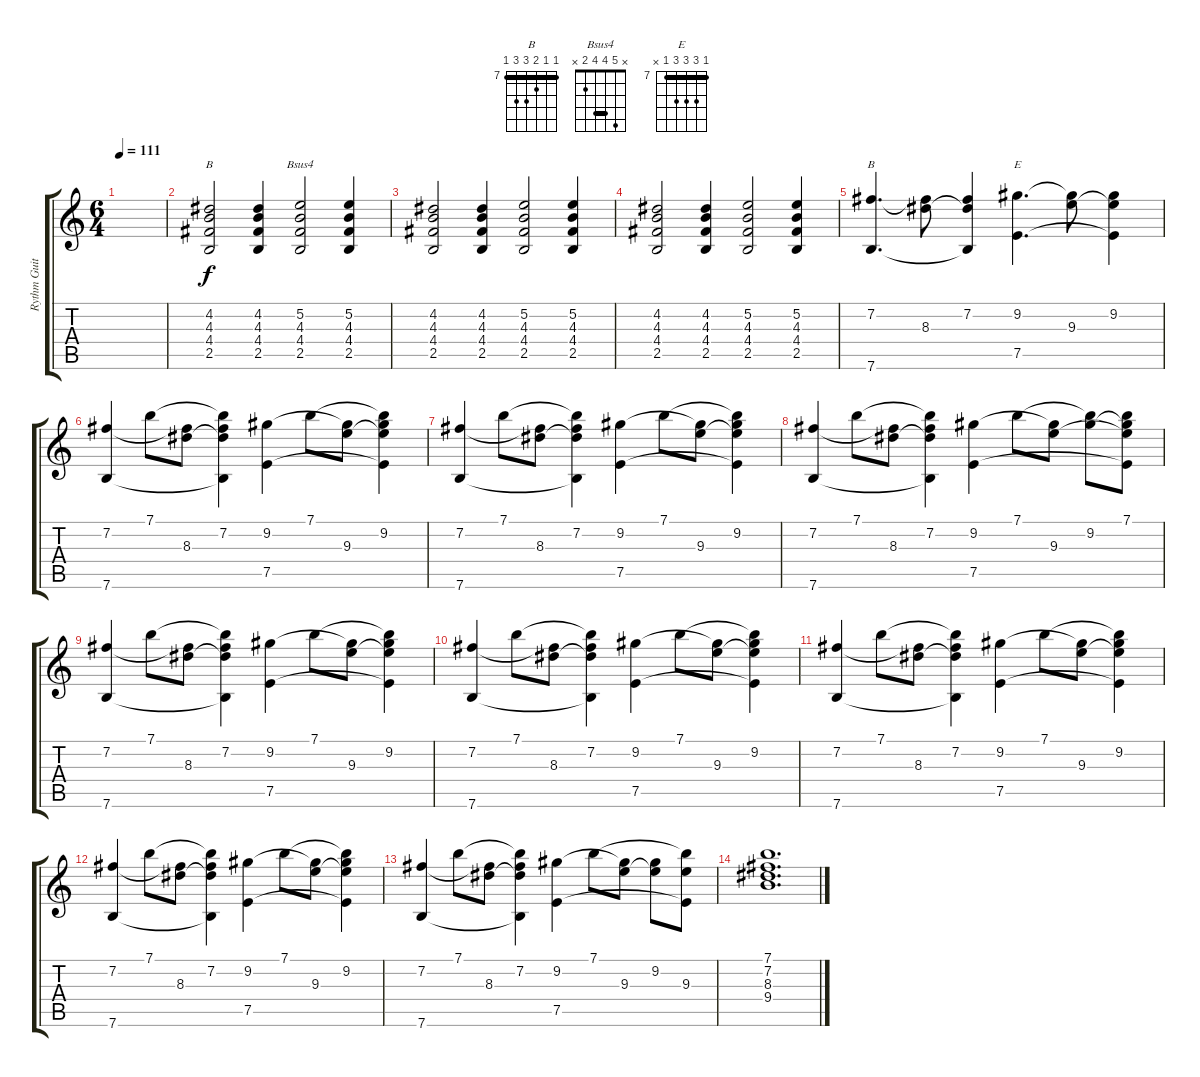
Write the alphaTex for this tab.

\track ("Rythm Guitar" "Rythm Guit") {instrument electricguitarjazz}
\staff {score tabs}
\tuning (E4 B3 G3 D3 A2 E2) {hide}
\chord ("B" x 4 4 4 2 x) {barre 4}
\chord ("Bsus4" x 5 4 4 2 x) {barre 4}
\chord ("B" 7 7 8 9 9 7) {firstfret 7 barre 7}
\chord ("E" 7 9 9 9 7 x) {firstfret 7 barre 7}
\ts (6 4)
\tempo 111
\clef g2
\ks c
|
(4.2 4.3 4.4 2.5).2{ch "B"} (4.2 4.3 4.4 2.5).4 (5.2 4.3 4.4 2.5).2{ch "Bsus4"} (5.2 4.3 4.4 2.5).4 |
(4.2 4.3 4.4 2.5).2 (4.2 4.3 4.4 2.5).4 (5.2 4.3 4.4 2.5).2 (5.2 4.3 4.4 2.5).4 |
(4.2 4.3 4.4 2.5).2 (4.2 4.3 4.4 2.5).4 (5.2 4.3 4.4 2.5).2 (5.2 4.3 4.4 2.5).4 |
(7.2 7.6).4{d ch "B"} (7.2{t} 8.3).8 (7.2 8.3{t} 7.6{t}).4 (9.2 7.5).4{d ch "E"} (9.2{t} 9.3).8 (9.2 9.3{t} 7.5{t}).4 |
(7.2 7.6).4 7.1.8 (7.2{t} 8.3).8 (7.1{t} 7.2 8.3{t} 7.6{t}).4 (9.2 7.5).4 7.1.8 (9.2{t} 9.3).8 (7.1{t} 9.2 9.3{t} 7.5{t}).4 |
(7.2 7.6).4 7.1.8 (7.2{t} 8.3).8 (7.1{t} 7.2 8.3{t} 7.6{t}).4 (9.2 7.5).4 7.1.8 (9.2{t} 9.3).8 (7.1{t} 9.2 9.3{t} 7.5{t}).4 |
(7.2 7.6).4 7.1.8 (7.2{t} 8.3).8 (7.1{t} 7.2 8.3{t} 7.6{t}).4 (9.2 7.5).4 7.1.8 (9.2{t} 9.3).8 (7.1{t} 9.2).8 (7.1 9.2{t} 9.3{t} 7.5{t}).8 |
(7.2 7.6).4 7.1.8 (7.2{t} 8.3).8 (7.1{t} 7.2 8.3{t} 7.6{t}).4 (9.2 7.5).4 7.1.8 (9.2{t} 9.3).8 (7.1{t} 9.2 9.3{t} 7.5{t}).4 |
(7.2 7.6).4 7.1.8 (7.2{t} 8.3).8 (7.1{t} 7.2 8.3{t} 7.6{t}).4 (9.2 7.5).4 7.1.8 (9.2{t} 9.3).8 (7.1{t} 9.2 9.3{t} 7.5{t}).4 |
(7.2 7.6).4 7.1.8 (7.2{t} 8.3).8 (7.1{t} 7.2 8.3{t} 7.6{t}).4 (9.2 7.5).4 7.1.8 (9.2{t} 9.3).8 (7.1{t} 9.2 9.3{t} 7.5{t}).4 |
(7.2 7.6).4 7.1.8 (7.2{t} 8.3).8 (7.1{t} 7.2 8.3{t} 7.6{t}).4 (9.2 7.5).4 7.1.8 (9.2{t} 9.3).8 (7.1{t} 9.2 9.3{t} 7.5{t}).4 |
(7.2 7.6).4 7.1.8 (7.2{t} 8.3).8 (7.1{t} 7.2 8.3{t} 7.6{t}).4 (9.2 7.5).4 7.1.8 (9.2{t} 9.3).8 (9.2 9.3{t}).8 (7.1{t} 9.3 7.5{t}).8 |
(7.1 7.2 8.3 9.4).1{d}
